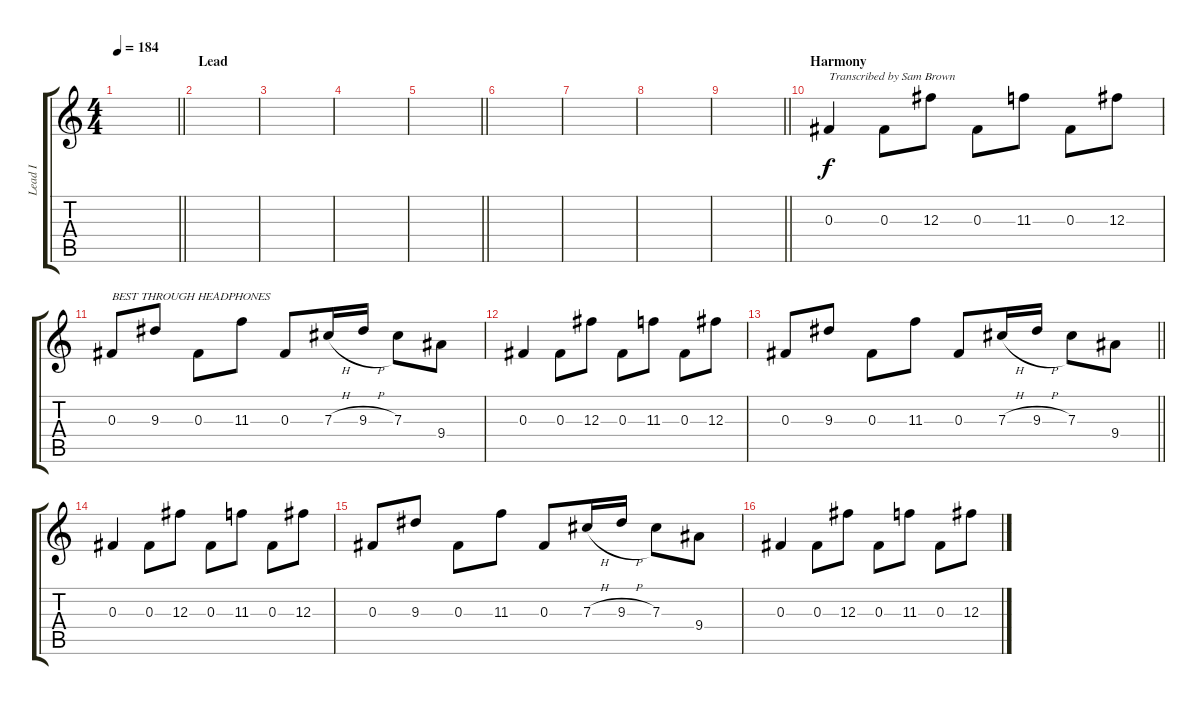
\track ("Lead I" "Lead I") {instrument distortionguitar}
\staff {score tabs}
\tuning (Eb4 Bb3 Gb3 Db3 Ab2 Eb2) {hide}
\ts (4 4)
\tempo 184
\clef g2
\barLineRight lightlight
\ks c
|
\section ("" "Lead")
|
|
|
\barLineRight lightlight
|
\section ("" "")
|
|
|
\barLineRight lightlight
|
\section ("" "Harmony")
0.3.4{txt "Transcribed by Sam Brown"} 0.3.8 12.3.8 0.3.8 11.3.8 0.3.8 12.3.8 |
0.3.8{txt "BEST THROUGH HEADPHONES"} 9.3.8 0.3.8 11.3.8 0.3.8 7.3{h}.16 9.3{h}.16 7.3.8 9.4.8 |
0.3.4 0.3.8 12.3.8 0.3.8 11.3.8 0.3.8 12.3.8 |
\barLineRight lightlight
0.3.8 9.3.8 0.3.8 11.3.8 0.3.8 7.3{h}.16 9.3{h}.16 7.3.8 9.4.8 |
\section ("" "")
0.3.4 0.3.8 12.3.8 0.3.8 11.3.8 0.3.8 12.3.8 |
0.3.8 9.3.8 0.3.8 11.3.8 0.3.8 7.3{h}.16 9.3{h}.16 7.3.8 9.4.8 |
0.3.4 0.3.8 12.3.8 0.3.8 11.3.8 0.3.8 12.3.8
